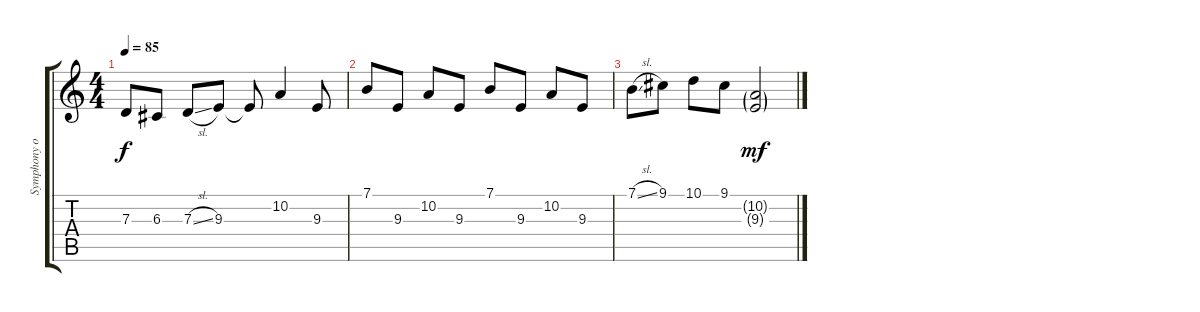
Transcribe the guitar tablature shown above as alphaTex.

\track ("Symphony orchestra" "Symphony o") {instrument violin}
\staff {score tabs}
\tuning (E4 B3 G3 D3 A2 E2) {hide}
\ts (4 4)
\tempo 85
\clef g2
\ks c
7.3.8{dy f} 6.3.8 7.3{sl}.8 9.3.8 9.3{t}.8 10.2.4 9.3.8 |
7.1.8 9.3.8 10.2.8 9.3.8 7.1.8 9.3.8 10.2.8 9.3.8 |
7.1{sl}.8 9.1.8 10.1.8 9.1.8 (10.2{g} 9.3{g}).2{dy mf}
